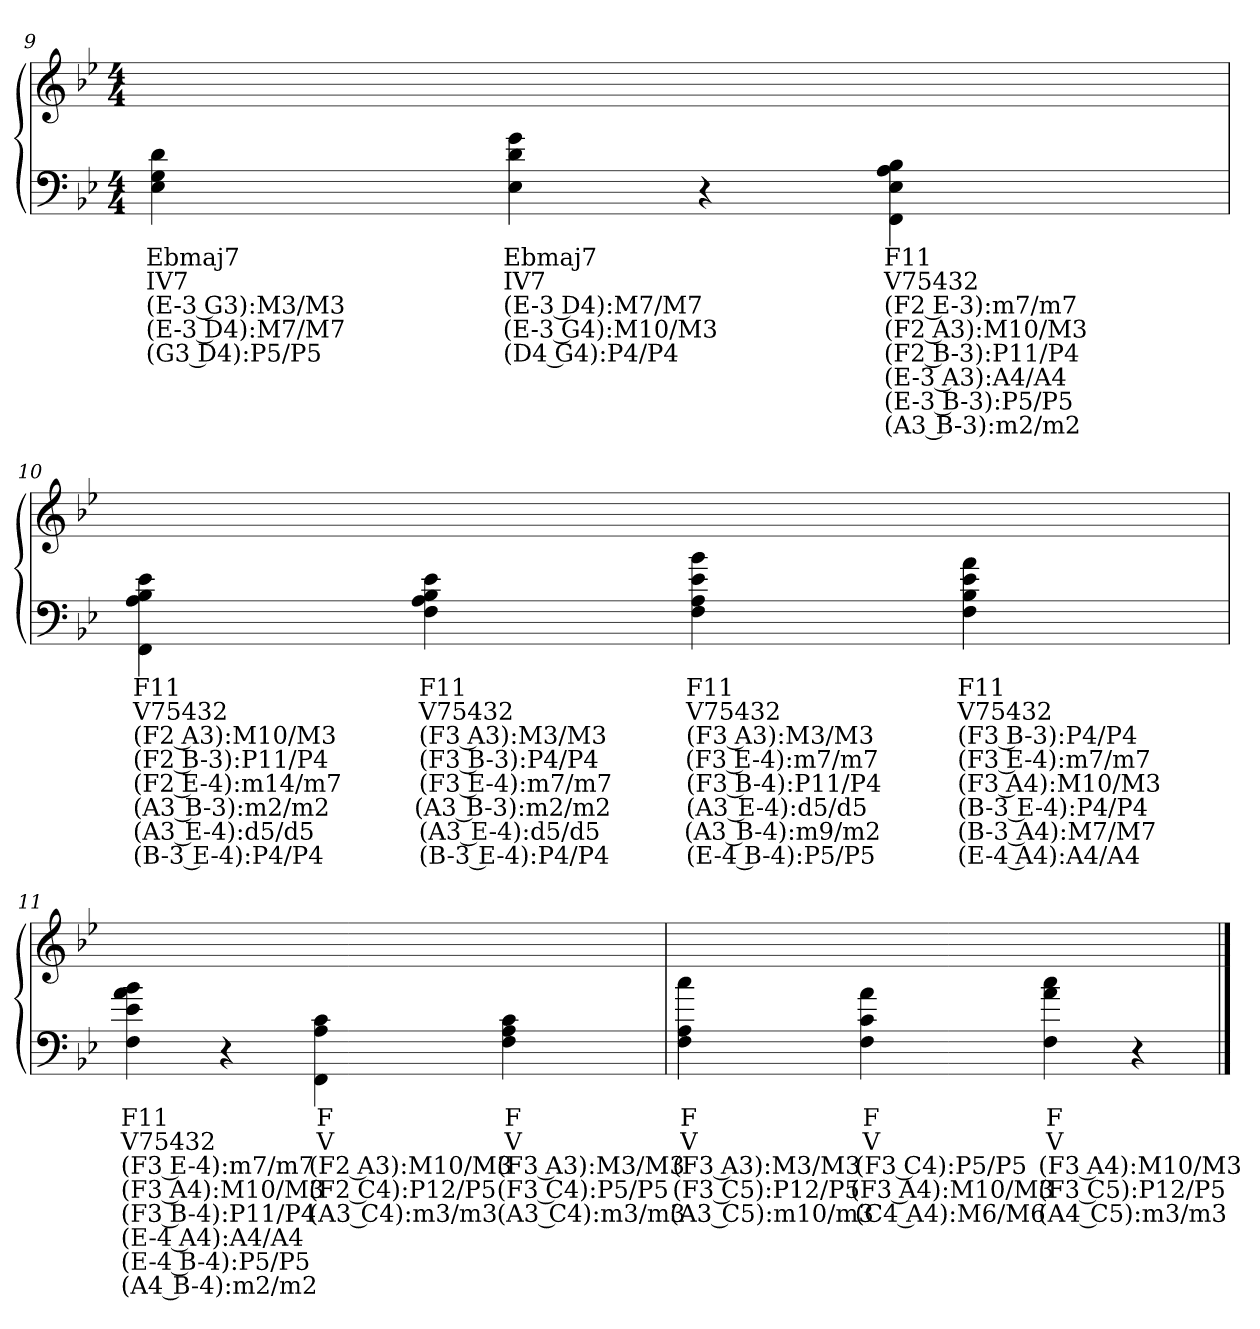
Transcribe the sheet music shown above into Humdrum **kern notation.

**kern	**text	**text	**text	**text	**text	**text	**text	**text	**kern
*part2	*part2	*part2	*part2	*part2	*part2	*part2	*part2	*part2	*part1
*staff2	*staff2	*staff2	*staff2	*staff2	*staff2	*staff2	*staff2	*staff2	*staff1
*clefF4	*	*	*	*	*	*	*	*	*clefG2
*k[b-e-]	*	*	*	*	*	*	*	*	*k[b-e-]
*B-:	*	*	*	*	*	*	*	*	*B-:
*M4/4	*	*	*	*	*	*	*	*	*M4/4
=9	=9	=9	=9	=9	=9	=9	=9	=9	=9
4E- 4G 4d	Ebmaj7	IV7	(E-3 G3):M3/M3	(E-3 D4):M7/M7	(G3 D4):P5/P5	.	.	.	1ryy
4E- 4d 4g	Ebmaj7	IV7	(E-3 D4):M7/M7	(E-3 G4):M10/M3	(D4 G4):P4/P4	.	.	.	.
4r	.	.	.	.	.	.	.	.	.
4FF 4E- 4A 4B-	F11	V75432	(F2 E-3):m7/m7	(F2 A3):M10/M3	(F2 B-3):P11/P4	(E-3 A3):A4/A4	(E-3 B-3):P5/P5	(A3 B-3):m2/m2	.
=10	=10	=10	=10	=10	=10	=10	=10	=10	=10
4FF 4A 4B- 4e-	F11	V75432	(F2 A3):M10/M3	(F2 B-3):P11/P4	(F2 E-4):m14/m7	(A3 B-3):m2/m2	(A3 E-4):d5/d5	(B-3 E-4):P4/P4	1ryy
4F 4A 4B- 4e-	F11	V75432	(F3 A3):M3/M3	(F3 B-3):P4/P4	(F3 E-4):m7/m7	(A3 B-3):m2/m2	(A3 E-4):d5/d5	(B-3 E-4):P4/P4	.
4F 4A 4e- 4b-	F11	V75432	(F3 A3):M3/M3	(F3 E-4):m7/m7	(F3 B-4):P11/P4	(A3 E-4):d5/d5	(A3 B-4):m9/m2	(E-4 B-4):P5/P5	.
4F 4B- 4e- 4a	F11	V75432	(F3 B-3):P4/P4	(F3 E-4):m7/m7	(F3 A4):M10/M3	(B-3 E-4):P4/P4	(B-3 A4):M7/M7	(E-4 A4):A4/A4	.
=11	=11	=11	=11	=11	=11	=11	=11	=11	=11
4F 4e- 4a 4b-	F11	V75432	(F3 E-4):m7/m7	(F3 A4):M10/M3	(F3 B-4):P11/P4	(E-4 A4):A4/A4	(E-4 B-4):P5/P5	(A4 B-4):m2/m2	1ryy
4r	.	.	.	.	.	.	.	.	.
4FF 4A 4c	F	V	(F2 A3):M10/M3	(F2 C4):P12/P5	(A3 C4):m3/m3	.	.	.	.
4F 4A 4c	F	V	(F3 A3):M3/M3	(F3 C4):P5/P5	(A3 C4):m3/m3	.	.	.	.
=12	=12	=12	=12	=12	=12	=12	=12	=12	=12
4F 4A 4cc	F	V	(F3 A3):M3/M3	(F3 C5):P12/P5	(A3 C5):m10/m3	.	.	.	1ryy
4F 4c 4a	F	V	(F3 C4):P5/P5	(F3 A4):M10/M3	(C4 A4):M6/M6	.	.	.	.
4F 4a 4cc	F	V	(F3 A4):M10/M3	(F3 C5):P12/P5	(A4 C5):m3/m3	.	.	.	.
4r	.	.	.	.	.	.	.	.	.
==	==	==	==	==	==	==	==	==	==
*-	*-	*-	*-	*-	*-	*-	*-	*-	*-
